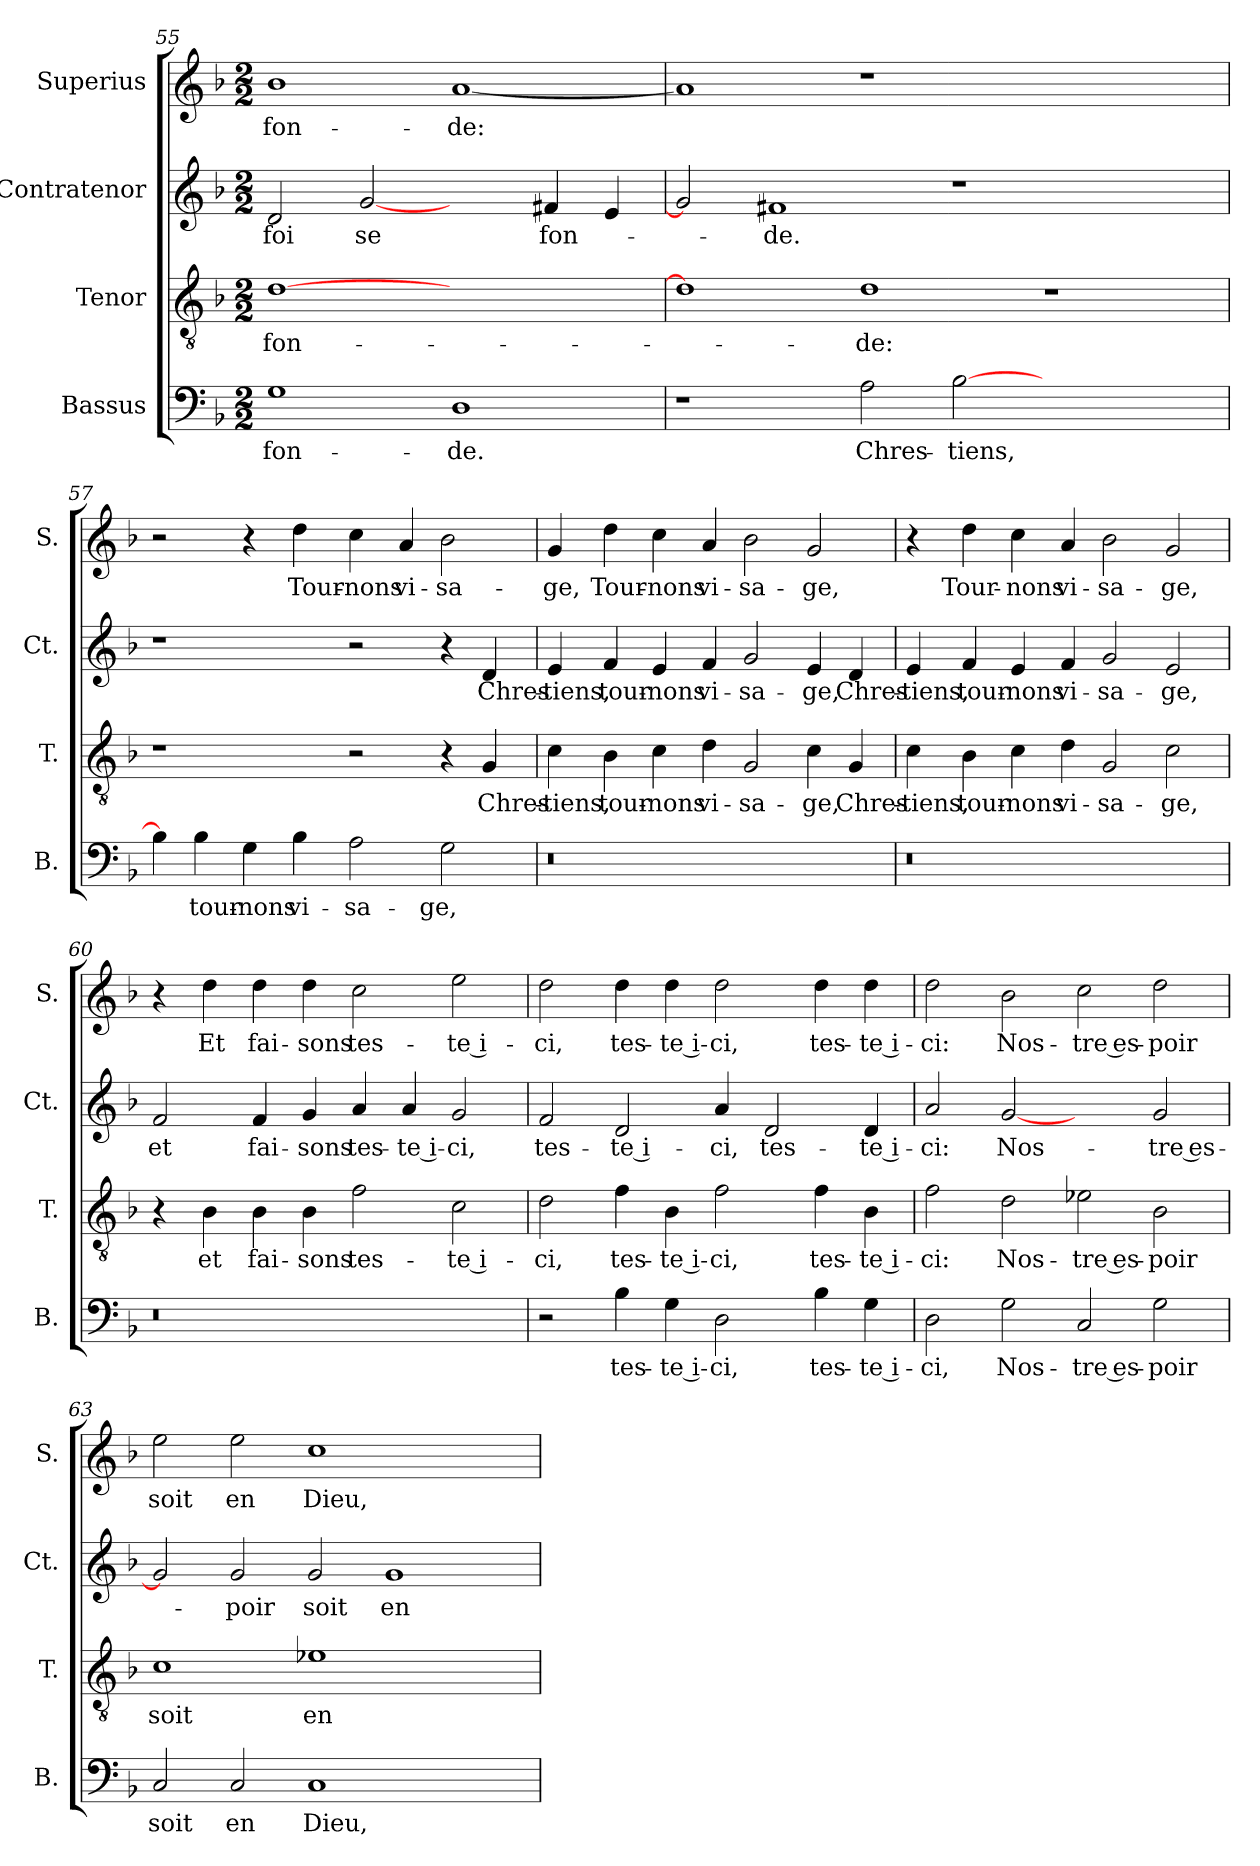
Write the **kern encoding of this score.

**kern	**text	**kern	**text	**kern	**text	**kern	**text
*part4	*part4	*part3	*part3	*part2	*part2	*part1	*part1
*staff4	*staff4	*staff3	*staff3	*staff2	*staff2	*staff1	*staff1
*I"Bassus	*	*I"Tenor	*	*I"Contratenor	*	*I"Superius	*
*I'B.	*	*I'T.	*	*I'Ct.	*	*I'S.	*
*clefF4	*	*clefGv2	*	*clefG2	*	*clefG2	*
*	*	*ITrd7c12	*	*	*	*	*
*k[b-]	*	*k[b-]	*	*k[b-]	*	*k[b-]	*
*F:	*	*F:	*	*F:	*	*F:	*
*M2/2	*	*M2/2	*	*M2/2	*	*M2/2	*
=55	=55	=55	=55	=55	=55	=55	=55
1G\	fon-	[1D\	fon-	2d/	foi	1b-/	fon-
.	.	.	.	[2g/	se	.	.
1D\	-de.	1ryy	.	2ryy	.	[1a/	-de:
.	.	.	.	4f#X/	fon-	.	.
.	.	.	.	4e/	.	.	.
=56	=56	=56	=56	=56	=56	=56	=56
1r	.	1D\]	.	2g/]	.	1a/]	.
.	.	.	.	1f#X/	-de.	.	.
2A\	Chres-	1D\	-de:	.	.	1r	.
[2B-\	-tiens,	.	.	1r	.	.	.
1ryy	.	1r	.	.	.	1ryy	.
.	.	.	.	2ryy	.	.	.
!!LO:LB:g=z
=57	=57	=57	=57	=57	=57	=57	=57
4B-\]	.	1r	.	1r	.	2r	.
4B-\	tour-	.	.	.	.	.	.
4G\	-nons	.	.	.	.	4r	.
4B-\	vi-	.	.	.	.	4dd\	Tour-
2A\	-sa-	2r	.	2r	.	4cc\	-nons
.	.	.	.	.	.	4a/	vi-
2G\	-ge,	4r	.	4r	.	2b-\	-sa-
.	.	4GG/	Chres-	4d/	Chres-	.	.
=58	=58	=58	=58	=58	=58	=58	=58
!LO:N:vis=0	!	!	!	!	!	!	!
1r	.	4C\	-tiens,	4e/	-tiens,	4g/	-ge,
.	.	4BB-\	tour-	4f/	tour-	4dd\	Tour-
.	.	4C\	-nons	4e/	-nons	4cc\	-nons
.	.	4D\	vi-	4f/	vi-	4a/	vi-
1ryy	.	2GG/	-sa-	2g/	-sa-	2b-\	-sa-
.	.	4C\	-ge,	4e/	-ge,	2g/	-ge,
.	.	4GG/	Chres-	4d/	Chres-	.	.
=59	=59	=59	=59	=59	=59	=59	=59
!LO:N:vis=0	!	!	!	!	!	!	!
1r	.	4C\	-tiens,	4e/	-tiens,	4r	.
.	.	4BB-\	tour-	4f/	tour-	4dd\	Tour-
.	.	4C\	-nons	4e/	-nons	4cc\	-nons
.	.	4D\	vi-	4f/	vi-	4a/	vi-
1ryy	.	2GG/	-sa-	2g/	-sa-	2b-\	-sa-
.	.	2C\	-ge,	2e/	-ge,	2g/	-ge,
!!LO:LB:g=z
=60	=60	=60	=60	=60	=60	=60	=60
!LO:N:vis=0	!	!	!	!	!	!	!
1r	.	4r	.	2f/	et	4r	.
.	.	4BB-\	et	.	.	4dd\	Et
.	.	4BB-\	fai-	4f/	fai-	4dd\	fai-
.	.	4BB-\	-sons	4g/	-sons	4dd\	-sons
1ryy	.	2F\	tes-	4a/	tes-	2cc\	tes-
.	.	.	.	4a/	-te i-	.	.
.	.	2C\	-te i-	2g/	-ci,	2ee\	-te i-
=61	=61	=61	=61	=61	=61	=61	=61
2r	.	2D\	-ci,	2f/	tes-	2dd\	-ci,
4B-\	tes-	4F\	tes-	2d/	-te i-	4dd\	tes-
4G\	-te i-	4BB-\	-te i-	.	.	4dd\	-te i-
2D\	-ci,	2F\	-ci,	4a/	-ci,	2dd\	-ci,
.	.	.	.	2d/	tes-	.	.
4B-\	tes-	4F\	tes-	.	.	4dd\	tes-
4G\	-te i-	4BB-\	-te i-	4d/	-te i-	4dd\	-te i-
=62	=62	=62	=62	=62	=62	=62	=62
2D\	-ci,	2F\	-ci:	2a/	-ci:	2dd\	-ci:
2G\	Nos-	2D\	Nos-	[2g/	Nos-	2b-\	Nos-
2C/	-tre es-	2E-X\	-tre es-	2ryy	.	2cc\	-tre es-
2G\	-poir	2BB-\	-poir	2g/	-tre es-	2dd\	-poir
=63	=63	=63	=63	=63	=63	=63	=63
2C/	soit	1C\	soit	2g/]	.	2ee\	soit
2C/	en	.	.	2g/	-poir	2ee\	en
1C/	Dieu,	1E-X\	en	2g/	soit	1cc\	Dieu,
.	.	.	.	1g/	en	.	.
2ryy	.	2ryy	.	.	.	2ryy	.
=	=	=	=	=	=	=	=
*-	*-	*-	*-	*-	*-	*-	*-
